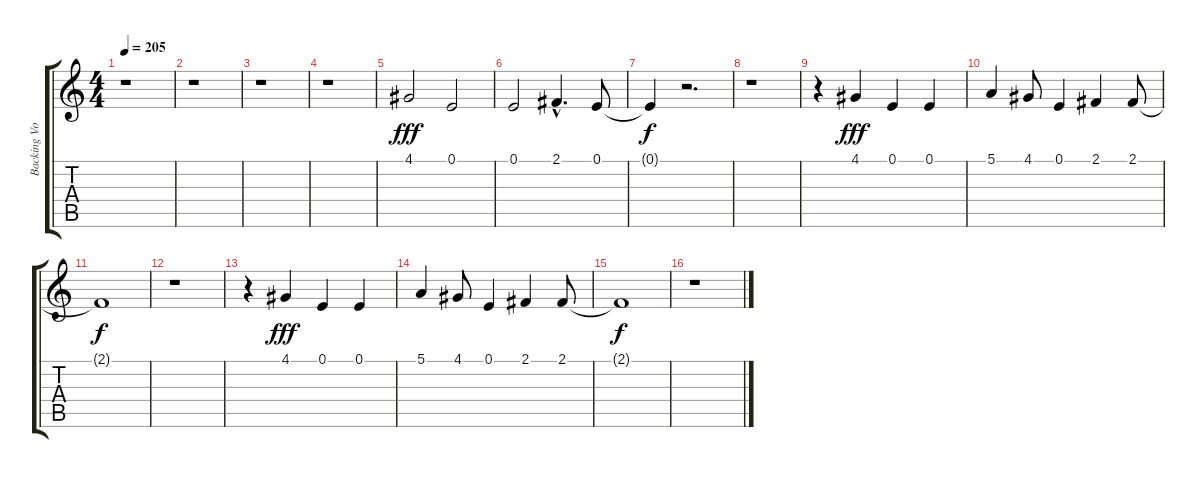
\track ("Backing Vocals" "Backing Vo") {instrument oboe}
\staff {score tabs}
\tuning (E4 B3 G3 D3 A2 E2) {hide}
\ts (4 4)
\tempo 205
\clef g2
\ks c
r.1{dy fff} |
r.1 |
r.1 |
r.1 |
4.1.2 0.1.2 |
0.1.2 2.1{hac}.4{d} 0.1.8 |
0.1{t}.4{dy f} r.2{d} |
r.1 |
r.4 4.1.4{dy fff} 0.1.4 0.1.4 |
5.1.4 4.1.8 0.1.4 2.1.4 2.1.8 |
2.1{t}.1{dy f} |
r.1 |
r.4 4.1.4{dy fff} 0.1.4 0.1.4 |
5.1.4 4.1.8 0.1.4 2.1.4 2.1.8 |
2.1{t}.1{dy f} |
r.1
